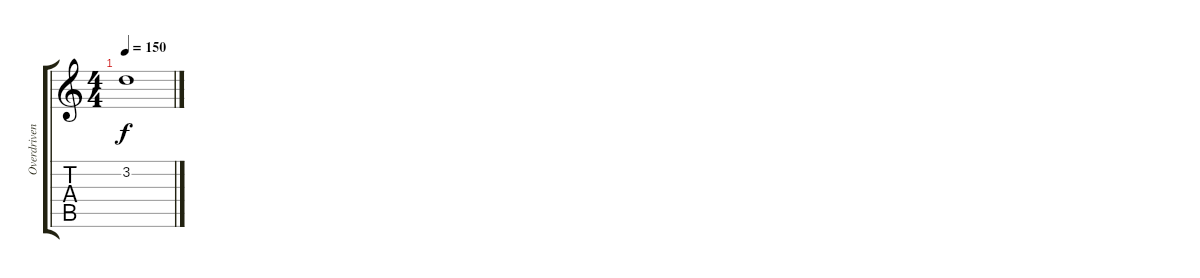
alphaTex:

\track ("Overdriven Guitar (lead)" "Overdriven") {instrument overdrivenguitar}
\staff {score tabs}
\tuning (E4 B3 G3 D3 A2 E2) {hide}
\ts (4 4)
\tempo 150
\clef g2
\ks c
3.2.1{dy f}
